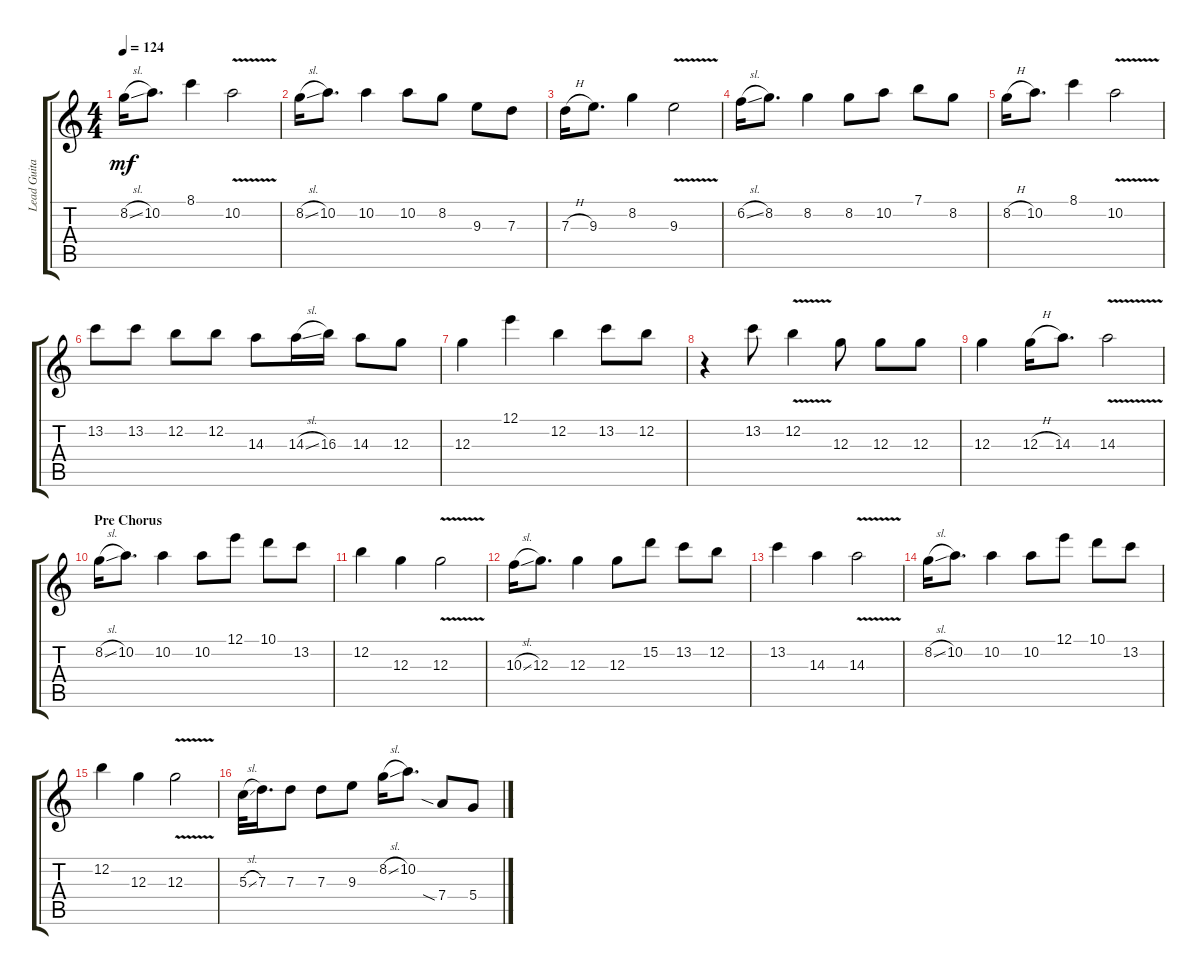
\track ("Lead Guitar" "Lead Guita") {instrument electricguitarclean}
\staff {score tabs}
\tuning (E4 B3 G3 D3 A2 E2) {hide}
\ts (4 4)
\tempo 124
\clef g2
\ks c
8.2{sl}.16{dy mf} 10.2.8{d} 8.1.4 10.2{v}.2 |
8.2{sl}.16 10.2.8{d} 10.2.4 10.2.8 8.2.8 9.3.8 7.3.8 |
7.3{h}.16 9.3.8{d} 8.2.4 9.3{v}.2 |
6.2{sl}.16 8.2.8{d} 8.2.4 8.2.8 10.2.8 7.1.8 8.2.8 |
8.2{h}.16 10.2.8{d} 8.1.4 10.2{v}.2 |
13.2.8 13.2.8 12.2.8 12.2.8 14.3.8 14.3{sl}.16 16.3.16 14.3.8 12.3.8 |
12.3.4 12.1.4 12.2.4 13.2.8 12.2.8 |
r.4 13.2.8 12.2{v}.4 12.3.8 12.3.8 12.3.8 |
12.3.4 12.3{h}.16 14.3.8{d} 14.3{v}.2 |
\section ("" "Pre Chorus")
8.2{sl}.16 10.2.8{d} 10.2.4 10.2.8 12.1.8 10.1.8 13.2.8 |
12.2.4 12.3.4 12.3{v}.2 |
10.3{sl}.16 12.3.8{d} 12.3.4 12.3.8 15.2.8 13.2.8 12.2.8 |
13.2.4 14.3.4 14.3{v}.2 |
8.2{sl}.16 10.2.8{d} 10.2.4 10.2.8 12.1.8 10.1.8 13.2.8 |
12.2.4 12.3.4 12.3{v}.2 |
5.3{sl}.32 7.3.16{d} 7.3.8 7.3.8 9.3.8 8.2{sl}.16 10.2.8{d} 7.4{sia}.8 5.4.8
